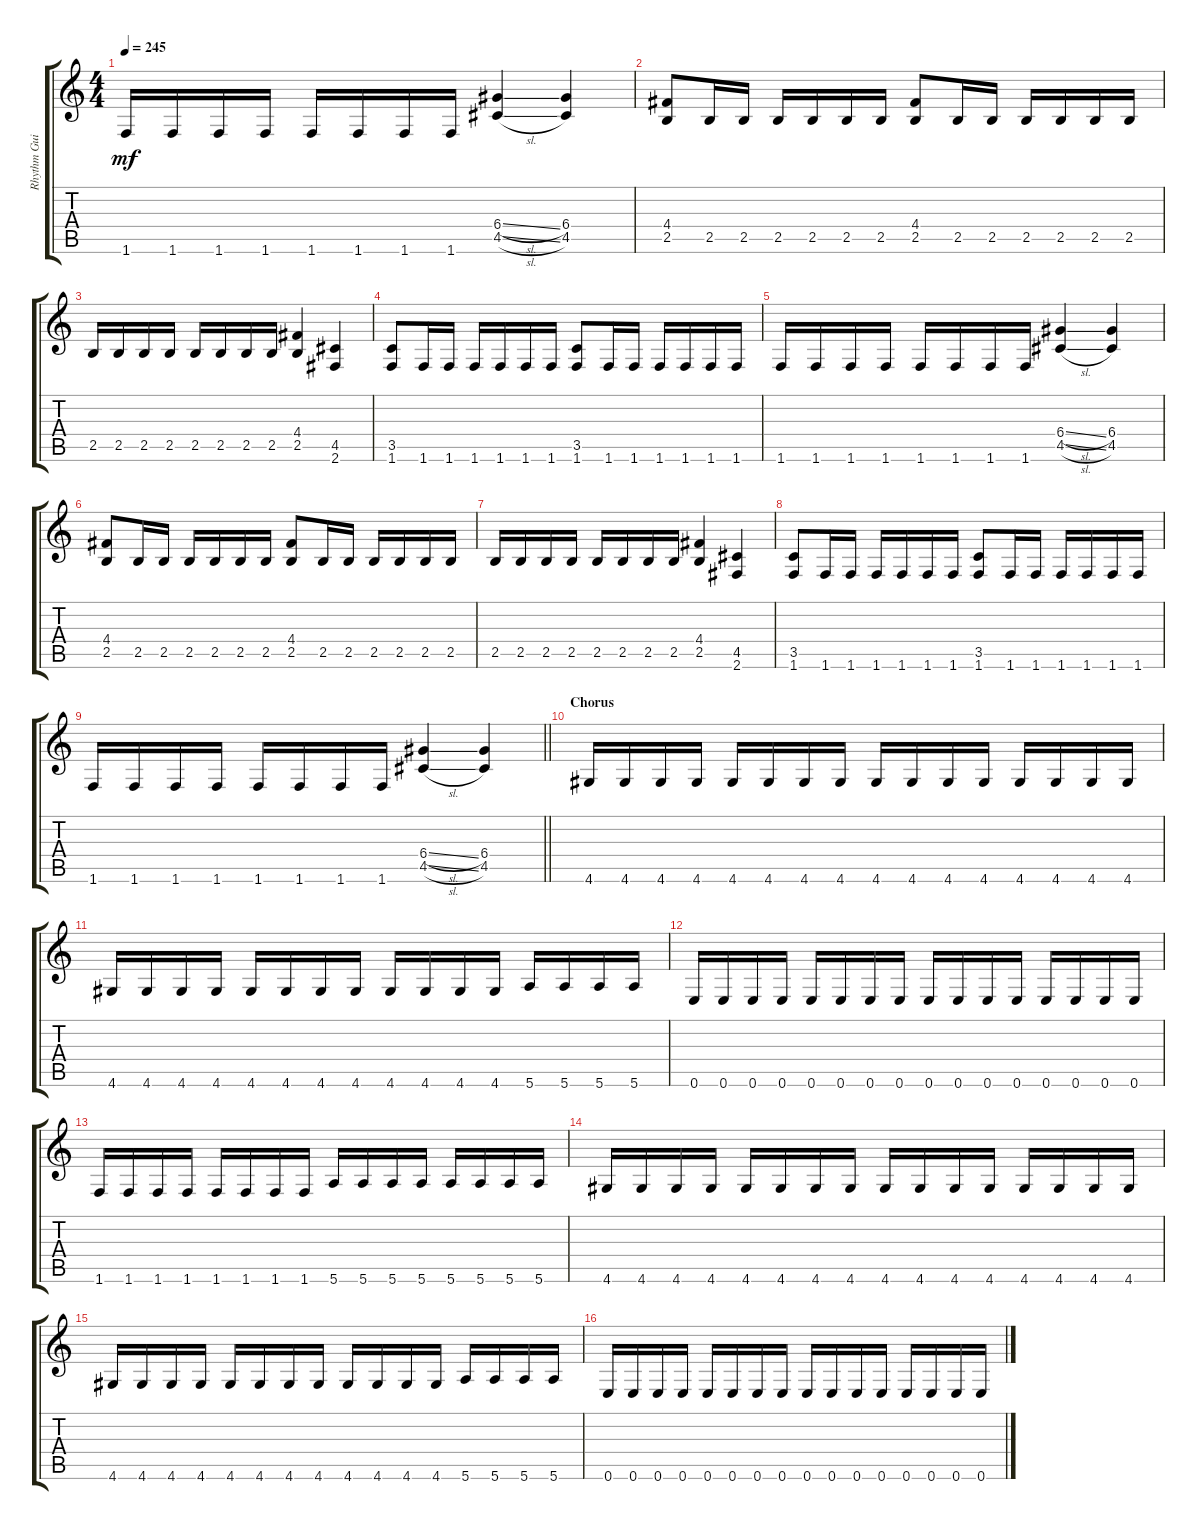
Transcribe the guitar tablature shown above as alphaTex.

\track ("Rhythm Guitar" "Rhythm Gui") {instrument overdrivenguitar}
\staff {score tabs}
\tuning (E4 B3 G3 D3 A2 E2) {hide}
\ts (4 4)
\tempo 245
\clef g2
\ks c
1.6.16{dy mf} 1.6.16 1.6.16 1.6.16 1.6.16 1.6.16 1.6.16 1.6.16 (6.4{sl} 4.5{sl}).4 (6.4 4.5).4 |
(4.4 2.5).8 2.5.16 2.5.16 2.5.16 2.5.16 2.5.16 2.5.16 (4.4 2.5).8 2.5.16 2.5.16 2.5.16 2.5.16 2.5.16 2.5.16 |
2.5.16 2.5.16 2.5.16 2.5.16 2.5.16 2.5.16 2.5.16 2.5.16 (4.4 2.5).4 (4.5 2.6).4 |
(3.5 1.6).8 1.6.16 1.6.16 1.6.16 1.6.16 1.6.16 1.6.16 (3.5 1.6).8 1.6.16 1.6.16 1.6.16 1.6.16 1.6.16 1.6.16 |
1.6.16 1.6.16 1.6.16 1.6.16 1.6.16 1.6.16 1.6.16 1.6.16 (6.4{sl} 4.5{sl}).4 (6.4 4.5).4 |
(4.4 2.5).8 2.5.16 2.5.16 2.5.16 2.5.16 2.5.16 2.5.16 (4.4 2.5).8 2.5.16 2.5.16 2.5.16 2.5.16 2.5.16 2.5.16 |
2.5.16 2.5.16 2.5.16 2.5.16 2.5.16 2.5.16 2.5.16 2.5.16 (4.4 2.5).4 (4.5 2.6).4 |
(3.5 1.6).8 1.6.16 1.6.16 1.6.16 1.6.16 1.6.16 1.6.16 (3.5 1.6).8 1.6.16 1.6.16 1.6.16 1.6.16 1.6.16 1.6.16 |
\barLineRight lightlight
1.6.16 1.6.16 1.6.16 1.6.16 1.6.16 1.6.16 1.6.16 1.6.16 (6.4{sl} 4.5{sl}).4 (6.4 4.5).4 |
\section ("" "Chorus")
4.6.16 4.6.16 4.6.16 4.6.16 4.6.16 4.6.16 4.6.16 4.6.16 4.6.16 4.6.16 4.6.16 4.6.16 4.6.16 4.6.16 4.6.16 4.6.16 |
4.6.16 4.6.16 4.6.16 4.6.16 4.6.16 4.6.16 4.6.16 4.6.16 4.6.16 4.6.16 4.6.16 4.6.16 5.6.16 5.6.16 5.6.16 5.6.16 |
0.6.16 0.6.16 0.6.16 0.6.16 0.6.16 0.6.16 0.6.16 0.6.16 0.6.16 0.6.16 0.6.16 0.6.16 0.6.16 0.6.16 0.6.16 0.6.16 |
1.6.16 1.6.16 1.6.16 1.6.16 1.6.16 1.6.16 1.6.16 1.6.16 5.6.16 5.6.16 5.6.16 5.6.16 5.6.16 5.6.16 5.6.16 5.6.16 |
4.6.16 4.6.16 4.6.16 4.6.16 4.6.16 4.6.16 4.6.16 4.6.16 4.6.16 4.6.16 4.6.16 4.6.16 4.6.16 4.6.16 4.6.16 4.6.16 |
4.6.16 4.6.16 4.6.16 4.6.16 4.6.16 4.6.16 4.6.16 4.6.16 4.6.16 4.6.16 4.6.16 4.6.16 5.6.16 5.6.16 5.6.16 5.6.16 |
0.6.16 0.6.16 0.6.16 0.6.16 0.6.16 0.6.16 0.6.16 0.6.16 0.6.16 0.6.16 0.6.16 0.6.16 0.6.16 0.6.16 0.6.16 0.6.16
